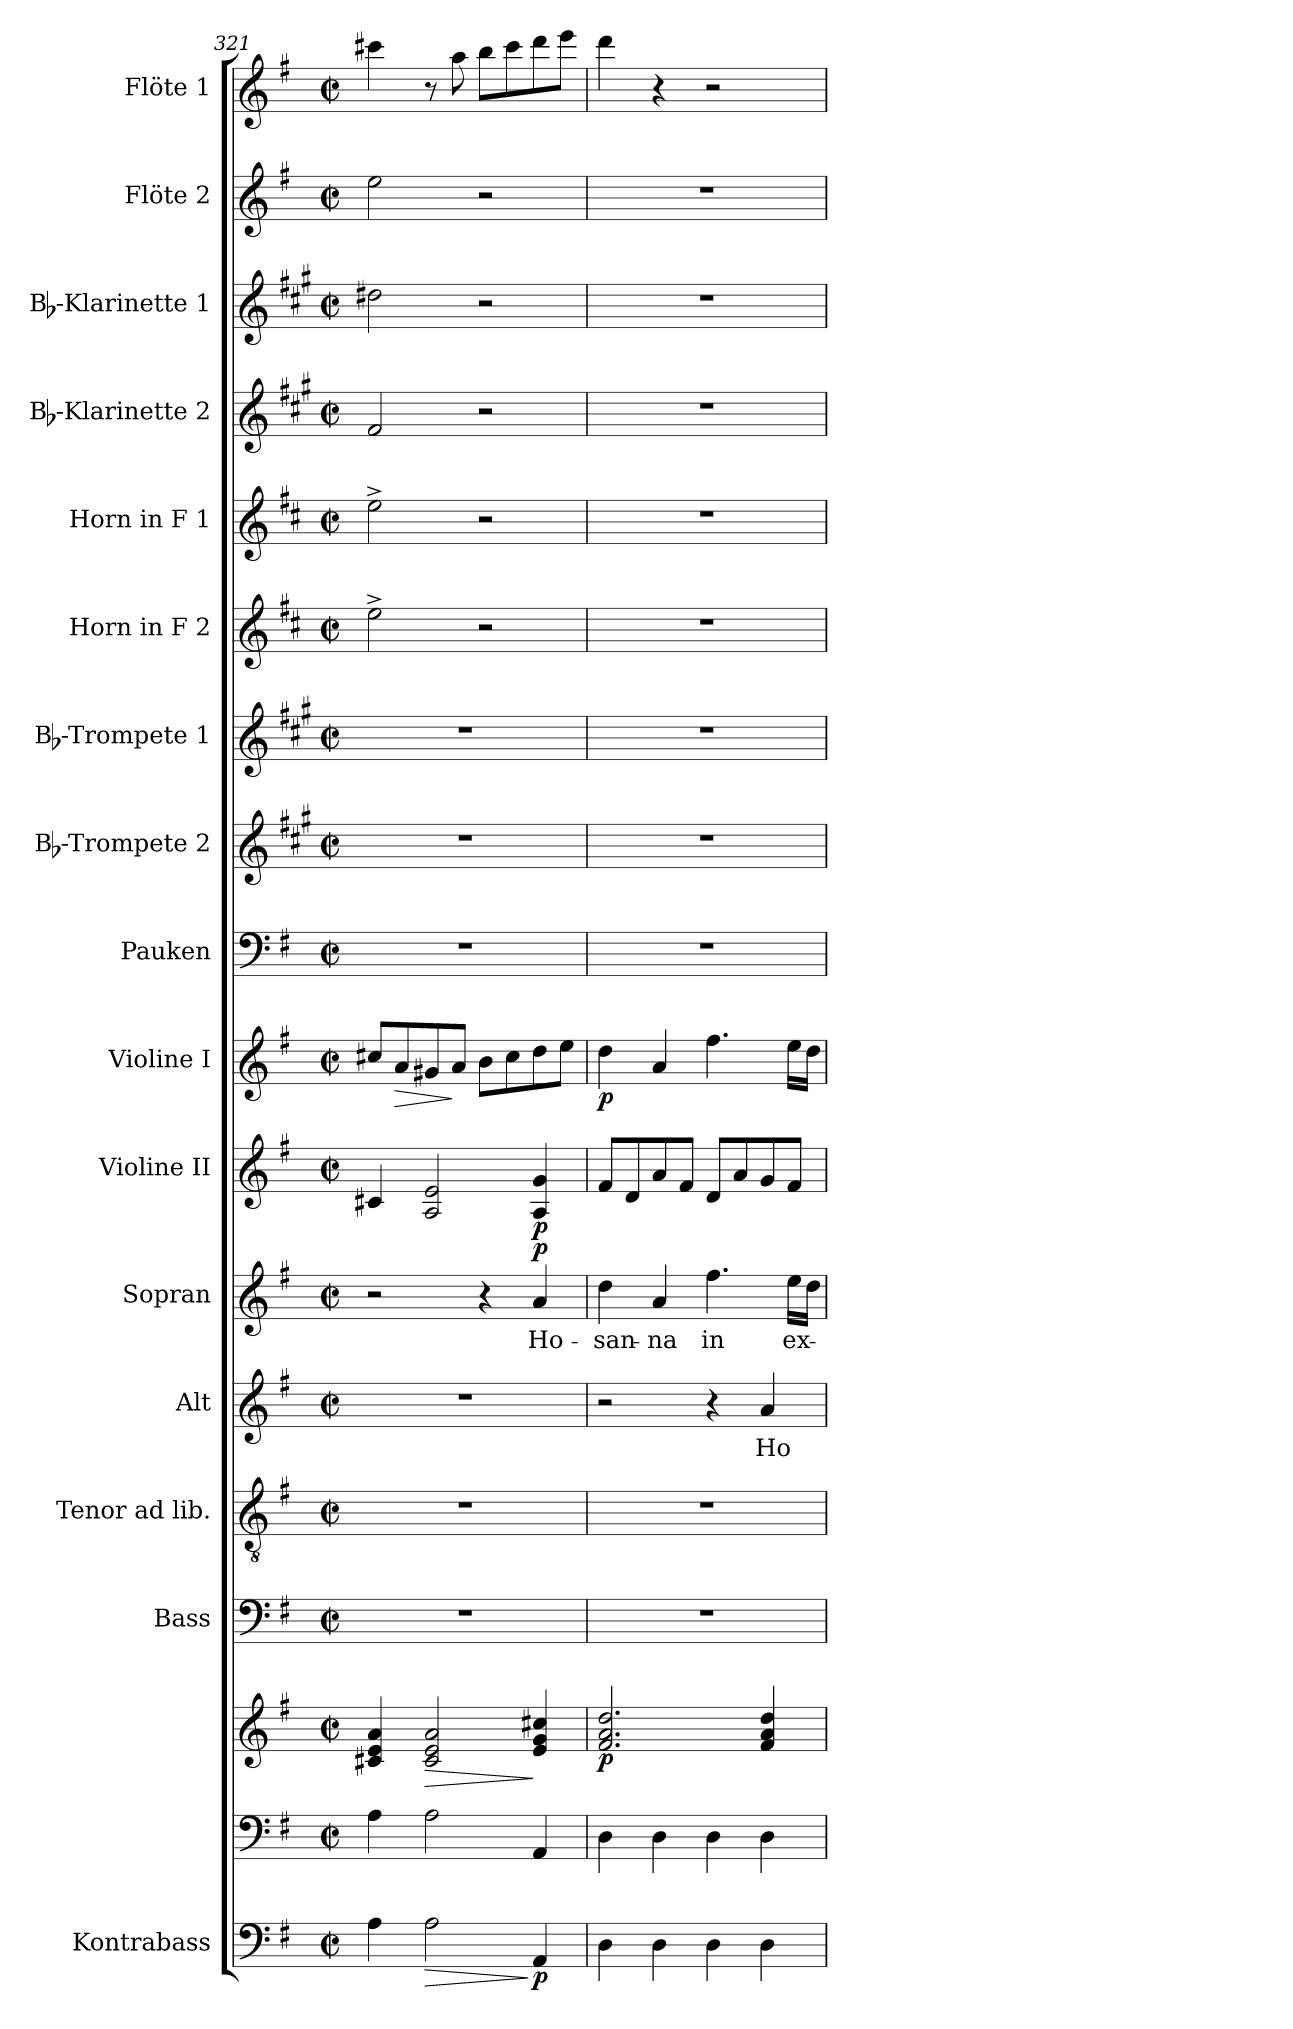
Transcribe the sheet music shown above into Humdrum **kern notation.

**kern	**dynam	**kern	**kern	**dynam	**kern	**kern	**kern	**text	**kern	**text	**dynam	**kern	**dynam	**kern	**dynam	**kern	**kern	**kern	**kern	**kern	**kern	**kern	**kern	**kern
*part17	*part17	*part16	*part16	*part16	*part15	*part14	*part13	*part13	*part12	*part12	*part12	*part11	*part11	*part10	*part10	*part9	*part8	*part7	*part6	*part5	*part4	*part3	*part2	*part1
*staff18	*staff18	*staff17	*staff16	*staff16/17	*staff15	*staff14	*staff13	*staff13	*staff12	*staff12	*staff12	*staff11	*staff11	*staff10	*staff10	*staff9	*staff8	*staff7	*staff6	*staff5	*staff4	*staff3	*staff2	*staff1
*I"Kontrabass	*	*	*	*	*I"Bass	*I"Tenor ad lib.	*I"Alt	*	*I"Sopran	*	*	*I"Violine II	*	*I"Violine I	*	*I"Pauken	*I"Bb-Trompete 2	*I"Bb-Trompete 1	*I"Horn in F 2	*I"Horn in F 1	*I"Bb-Klarinette 2	*I"Bb-Klarinette 1	*I"Flöte 2	*I"Flöte 1
*I'Kb.	*	*	*	*	*I'B.	*I'T.	*I'A.	*	*I'S.	*	*	*I'Vl. II	*	*I'Vl. I	*	*I'Pk.	*I'Bb Trp. 2	*I'Bb Trp. 1	*	*	*I'Bb Kl. 2	*I'Bb Kl. 1	*I'Fl. 2	*I'Fl. 1
*clefF4	*	*clefF4	*clefG2	*	*clefF4	*clefGv2	*clefG2	*	*clefG2	*	*	*clefG2	*	*clefG2	*	*clefF4	*clefG2	*clefG2	*clefG2	*clefG2	*clefG2	*clefG2	*clefG2	*clefG2
*ITrd7c12	*	*	*	*	*	*	*	*	*	*	*	*	*	*	*	*	*ITrd1c2	*ITrd1c2	*ITrd4c7	*ITrd4c7	*ITrd1c2	*ITrd1c2	*	*
*k[f#]	*	*k[f#]	*k[f#]	*	*k[f#]	*k[f#]	*k[f#]	*	*k[f#]	*	*	*k[f#]	*	*k[f#]	*	*k[f#]	*k[f#]	*k[f#]	*k[f#]	*k[f#]	*k[f#]	*k[f#]	*k[f#]	*k[f#]
*G:	*	*G:	*G:	*	*G:	*G:	*G:	*	*G:	*	*	*G:	*	*G:	*	*G:	*G:	*G:	*G:	*G:	*G:	*G:	*G:	*G:
*M2/2	*	*M2/2	*M2/2	*	*M2/2	*M2/2	*M2/2	*	*M2/2	*	*	*M2/2	*	*M2/2	*	*M2/2	*M2/2	*M2/2	*M2/2	*M2/2	*M2/2	*M2/2	*M2/2	*M2/2
*met(c|)	*	*met(c|)	*met(c|)	*	*met(c|)	*met(c|)	*met(c|)	*	*met(c|)	*	*	*met(c|)	*	*met(c|)	*	*met(c|)	*met(c|)	*met(c|)	*met(c|)	*met(c|)	*met(c|)	*met(c|)	*met(c|)	*met(c|)
=321	=321	=321	=321	=321	=321	=321	=321	=321	=321	=321	=321	=321	=321	=321	=321	=321	=321	=321	=321	=321	=321	=321	=321	=321
4AA\	.	4A\	4c#X/ 4e/ 4a/	.	1r	1r	1r	.	2r	.	.	4c#X/	.	8cc#X/L	.	1r	1r	1r	2a^>\	2a^>\	2e/	2cc#X\	2ee\	4ccc#X\
!	!	!	!	!	!	!	!	!	!	!	!	!	!	!	!LO:HP:b	!	!	!	!	!	!	!	!	!
.	.	.	.	.	.	.	.	.	.	.	.	.	.	8a/	>	.	.	.	.	.	.	.	.	.
!	!LO:HP:b	!	!	!LO:HP:b	!	!	!	!	!	!	!	!	!	!	!	!	!	!	!	!	!	!	!	!
2AA\	>	2A\	2c#/ 2e/ 2a/	>	.	.	.	.	.	.	.	2A/ 2e/	.	8g#X/	.	.	.	.	.	.	.	.	.	8r
.	.	.	.	.	.	.	.	.	.	.	.	.	.	8a/J	]	.	.	.	.	.	.	.	.	8aa\
.	.	.	.	.	.	.	.	.	4r	.	.	.	.	8b\L	.	.	.	.	2r	2r	2r	2r	2r	8bb\L
.	.	.	.	.	.	.	.	.	.	.	.	.	.	8cc#\	.	.	.	.	.	.	.	.	.	8ccc#\
!	!LO:DY:n=1:b	!	!	!	!	!	!	!	!	!LO:LY:b	!LO:DY:a	!	!LO:DY:b	!	!	!	!	!	!	!	!	!	!	!
4AAA/	] p	4AA/	4e/ 4g/ 4cc#X/	]	.	.	.	.	4a/	Ho-	p	4A/ 4g/	p	8dd\	.	.	.	.	.	.	.	.	.	8ddd\
.	.	.	.	.	.	.	.	.	.	.	.	.	.	8ee\J	.	.	.	.	.	.	.	.	.	8eee\J
=322	=322	=322	=322	=322	=322	=322	=322	=322	=322	=322	=322	=322	=322	=322	=322	=322	=322	=322	=322	=322	=322	=322	=322	=322
!	!	!	!	!LO:DY:b	!	!	!	!	!	!LO:LY:b	!	!	!	!	!LO:DY:b	!	!	!	!	!	!	!	!	!
4DD\	.	4D\	2.f#/ 2.a/ 2.dd/	p	1r	1r	2r	.	4dd\	-san-	.	8f#/L	.	4dd\	p	1r	1r	1r	1r	1r	1r	1r	1r	4ddd\
.	.	.	.	.	.	.	.	.	.	.	.	8d/	.	.	.	.	.	.	.	.	.	.	.	.
!	!	!	!	!	!	!	!	!	!	!LO:LY:b	!	!	!	!	!	!	!	!	!	!	!	!	!	!
4DD\	.	4D\	.	.	.	.	.	.	4a/	-na	.	8a/	.	4a/	.	.	.	.	.	.	.	.	.	4r
.	.	.	.	.	.	.	.	.	.	.	.	8f#/J	.	.	.	.	.	.	.	.	.	.	.	.
!	!	!	!	!	!	!	!	!	!	!LO:LY:b	!	!	!	!	!	!	!	!	!	!	!	!	!	!
4DD\	.	4D\	.	.	.	.	4r	.	4.ff#\	in	.	8d/L	.	4.ff#\	.	.	.	.	.	.	.	.	.	2r
.	.	.	.	.	.	.	.	.	.	.	.	8a/	.	.	.	.	.	.	.	.	.	.	.	.
!	!	!	!	!	!	!	!	!LO:LY:b	!	!	!	!	!	!	!	!	!	!	!	!	!	!	!	!
4DD\	.	4D\	4f#/ 4a/ 4dd/	.	.	.	4a/	Ho-	.	.	.	8g/	.	.	.	.	.	.	.	.	.	.	.	.
!	!	!	!	!	!	!	!	!	!	!LO:LY:b	!	!	!	!	!	!	!	!	!	!	!	!	!	!
.	.	.	.	.	.	.	.	.	16ee\LL	ex-	.	8f#/J	.	16ee\LL	.	.	.	.	.	.	.	.	.	.
.	.	.	.	.	.	.	.	.	16dd\JJ	.	.	.	.	16dd\JJ	.	.	.	.	.	.	.	.	.	.
=	=	=	=	=	=	=	=	=	=	=	=	=	=	=	=	=	=	=	=	=	=	=	=	=
*-	*-	*-	*-	*-	*-	*-	*-	*-	*-	*-	*-	*-	*-	*-	*-	*-	*-	*-	*-	*-	*-	*-	*-	*-
